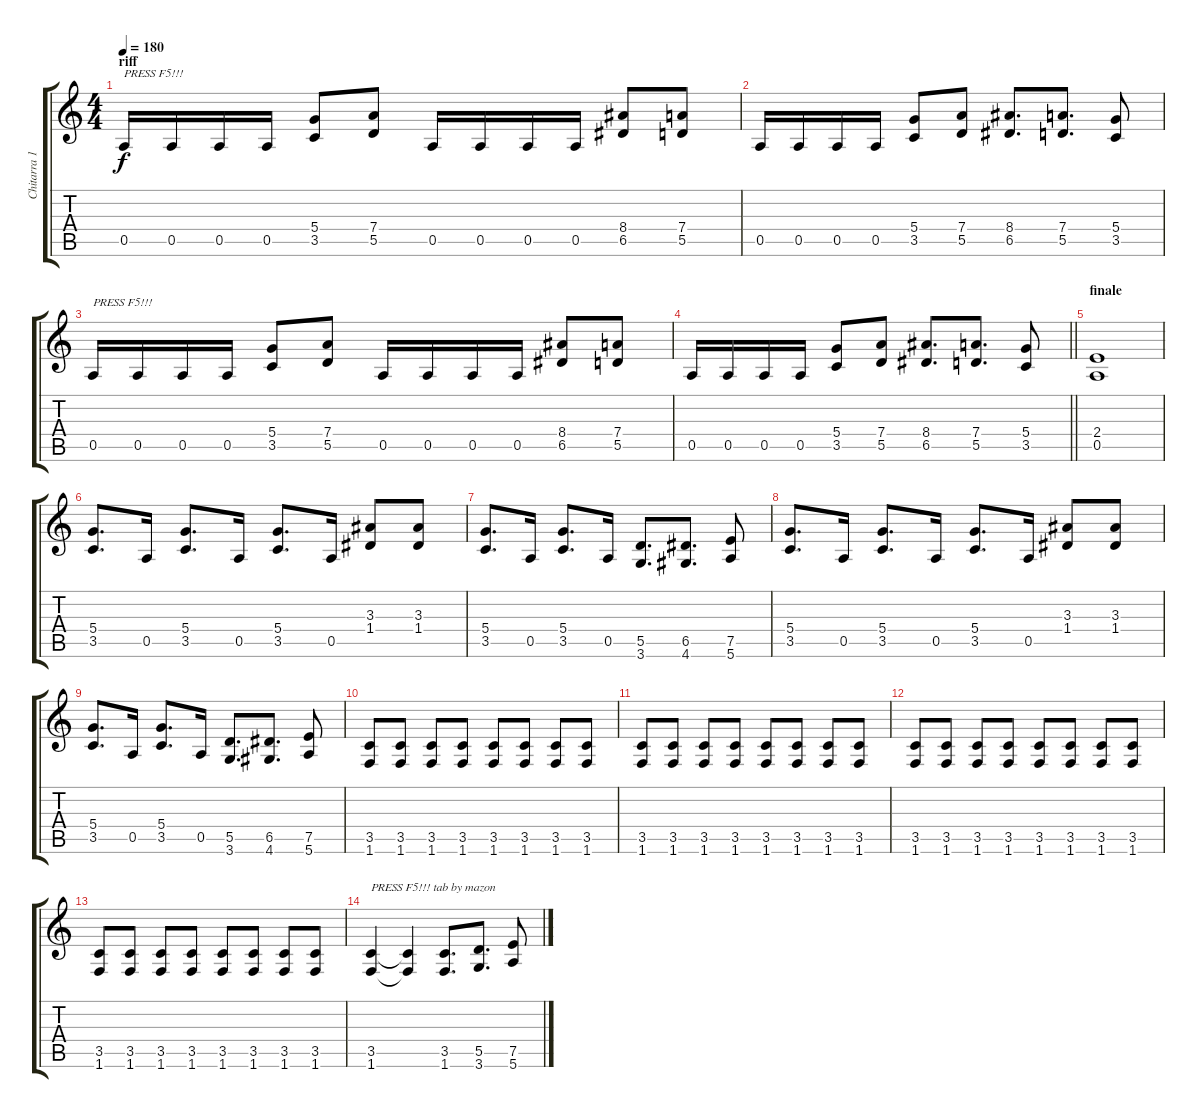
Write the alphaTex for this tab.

\track ("Chitarra 1" "Chitarra 1") {instrument distortionguitar}
\staff {score tabs}
\tuning (E4 B3 G3 D3 A2 E2) {hide}
\ts (4 4)
\section ("" "riff")
\tempo 180
\clef g2
\ks c
0.5.16{txt "PRESS F5!!!" dy f} 0.5.16 0.5.16 0.5.16 (5.4 3.5).8 (7.4 5.5).8 0.5.16 0.5.16 0.5.16 0.5.16 (8.4 6.5).8 (7.4 5.5).8 |
0.5.16 0.5.16 0.5.16 0.5.16 (5.4 3.5).8 (7.4 5.5).8 (8.4 6.5).8{d} (7.4 5.5).8{d} (5.4 3.5).8 |
0.5.16{txt "PRESS F5!!!"} 0.5.16 0.5.16 0.5.16 (5.4 3.5).8 (7.4 5.5).8 0.5.16 0.5.16 0.5.16 0.5.16 (8.4 6.5).8 (7.4 5.5).8 |
\barLineRight lightlight
0.5.16 0.5.16 0.5.16 0.5.16 (5.4 3.5).8 (7.4 5.5).8 (8.4 6.5).8{d} (7.4 5.5).8{d} (5.4 3.5).8 |
\section ("" "finale")
(2.4 0.5).1 |
(5.4 3.5).8{d} 0.5.16 (5.4 3.5).8{d} 0.5.16 (5.4 3.5).8{d} 0.5.16 (3.3 1.4).8 (3.3 1.4).8 |
(5.4 3.5).8{d} 0.5.16 (5.4 3.5).8{d} 0.5.16 (5.5 3.6).8{d} (6.5 4.6).8{d} (7.5 5.6).8 |
(5.4 3.5).8{d} 0.5.16 (5.4 3.5).8{d} 0.5.16 (5.4 3.5).8{d} 0.5.16 (3.3 1.4).8 (3.3 1.4).8 |
(5.4 3.5).8{d} 0.5.16 (5.4 3.5).8{d} 0.5.16 (5.5 3.6).8{d} (6.5 4.6).8{d} (7.5 5.6).8 |
(3.5 1.6).8 (3.5 1.6).8 (3.5 1.6).8 (3.5 1.6).8 (3.5 1.6).8 (3.5 1.6).8 (3.5 1.6).8 (3.5 1.6).8 |
(3.5 1.6).8 (3.5 1.6).8 (3.5 1.6).8 (3.5 1.6).8 (3.5 1.6).8 (3.5 1.6).8 (3.5 1.6).8 (3.5 1.6).8 |
(3.5 1.6).8 (3.5 1.6).8 (3.5 1.6).8 (3.5 1.6).8 (3.5 1.6).8 (3.5 1.6).8 (3.5 1.6).8 (3.5 1.6).8 |
(3.5 1.6).8 (3.5 1.6).8 (3.5 1.6).8 (3.5 1.6).8 (3.5 1.6).8 (3.5 1.6).8 (3.5 1.6).8 (3.5 1.6).8 |
(3.5 1.6).4{txt "PRESS F5!!! tab by mazon"} (3.5{t} 1.6{t}).4 (3.5 1.6).8{d} (5.5 3.6).8{d} (7.5 5.6).8
